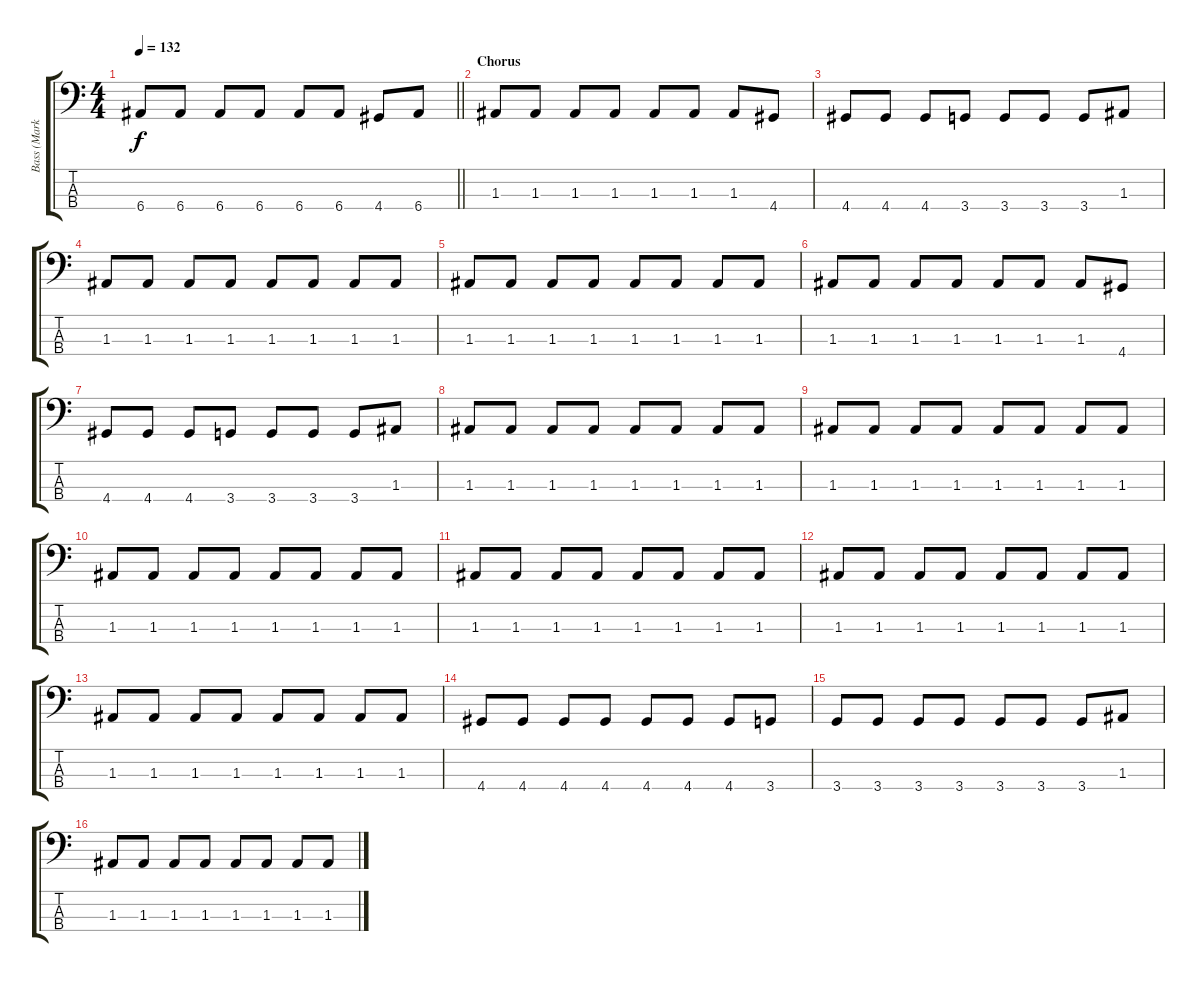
\track ("Bass (Mark Evans)" "Bass (Mark") {instrument electricbassfinger}
\staff {score tabs}
\tuning (G2 D2 A1 E1) {hide}
\ts (4 4)
\tempo 132
\clef f4
\barLineRight lightlight
\ks c
6.4.8{dy f} 6.4.8 6.4.8 6.4.8 6.4.8 6.4.8 4.4.8 6.4.8 |
\section ("" "Chorus")
1.3.8 1.3.8 1.3.8 1.3.8 1.3.8 1.3.8 1.3.8 4.4.8 |
4.4.8 4.4.8 4.4.8 3.4.8 3.4.8 3.4.8 3.4.8 1.3.8 |
1.3.8 1.3.8 1.3.8 1.3.8 1.3.8 1.3.8 1.3.8 1.3.8 |
1.3.8 1.3.8 1.3.8 1.3.8 1.3.8 1.3.8 1.3.8 1.3.8 |
1.3.8 1.3.8 1.3.8 1.3.8 1.3.8 1.3.8 1.3.8 4.4.8 |
4.4.8 4.4.8 4.4.8 3.4.8 3.4.8 3.4.8 3.4.8 1.3.8 |
1.3.8 1.3.8 1.3.8 1.3.8 1.3.8 1.3.8 1.3.8 1.3.8 |
1.3.8 1.3.8 1.3.8 1.3.8 1.3.8 1.3.8 1.3.8 1.3.8 |
1.3.8 1.3.8 1.3.8 1.3.8 1.3.8 1.3.8 1.3.8 1.3.8 |
1.3.8 1.3.8 1.3.8 1.3.8 1.3.8 1.3.8 1.3.8 1.3.8 |
1.3.8 1.3.8 1.3.8 1.3.8 1.3.8 1.3.8 1.3.8 1.3.8 |
1.3.8 1.3.8 1.3.8 1.3.8 1.3.8 1.3.8 1.3.8 1.3.8 |
4.4.8 4.4.8 4.4.8 4.4.8 4.4.8 4.4.8 4.4.8 3.4.8 |
3.4.8 3.4.8 3.4.8 3.4.8 3.4.8 3.4.8 3.4.8 1.3.8 |
1.3.8 1.3.8 1.3.8 1.3.8 1.3.8 1.3.8 1.3.8 1.3.8
